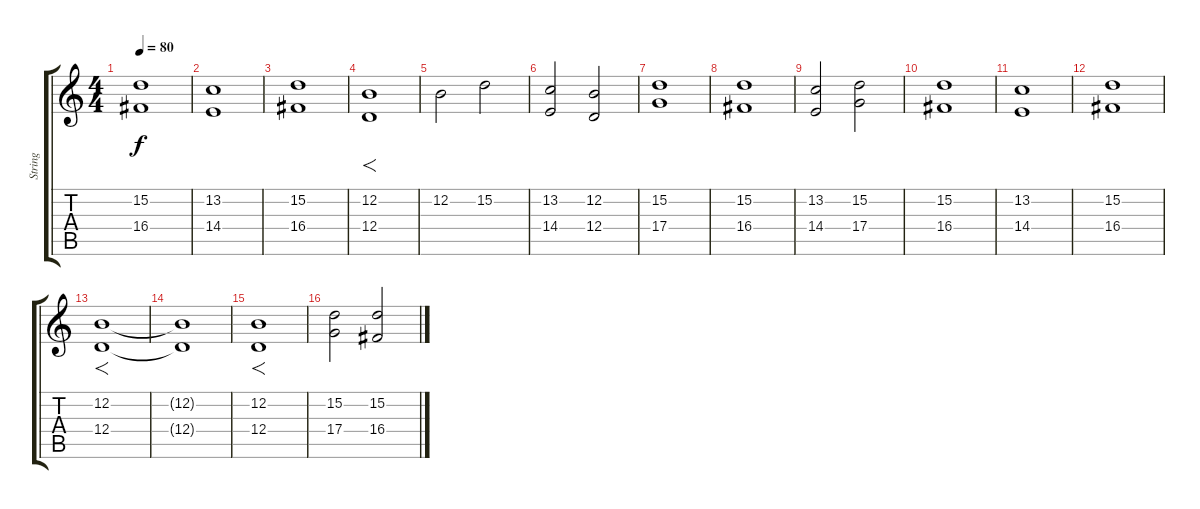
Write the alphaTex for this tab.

\track ("String" "String") {instrument synthstrings2}
\staff {score tabs}
\tuning (E4 B3 G3 D3 A2 E2) {hide}
\ts (4 4)
\tempo 80
\clef g2
\ks c
(15.2 16.4).1{dy f} |
(13.2 14.4).1 |
(15.2 16.4).1 |
(12.2 12.4).1{f} |
12.2.2 15.2.2 |
(13.2 14.4).2 (12.2 12.4).2 |
(15.2 17.4).1 |
(15.2 16.4).1 |
(13.2 14.4).2 (15.2 17.4).2 |
(15.2 16.4).1 |
(13.2 14.4).1 |
(15.2 16.4).1 |
(12.2 12.4).1{f} |
(12.2{t} 12.4{t}).1 |
(12.2 12.4).1{f} |
(15.2 17.4).2 (15.2 16.4).2
